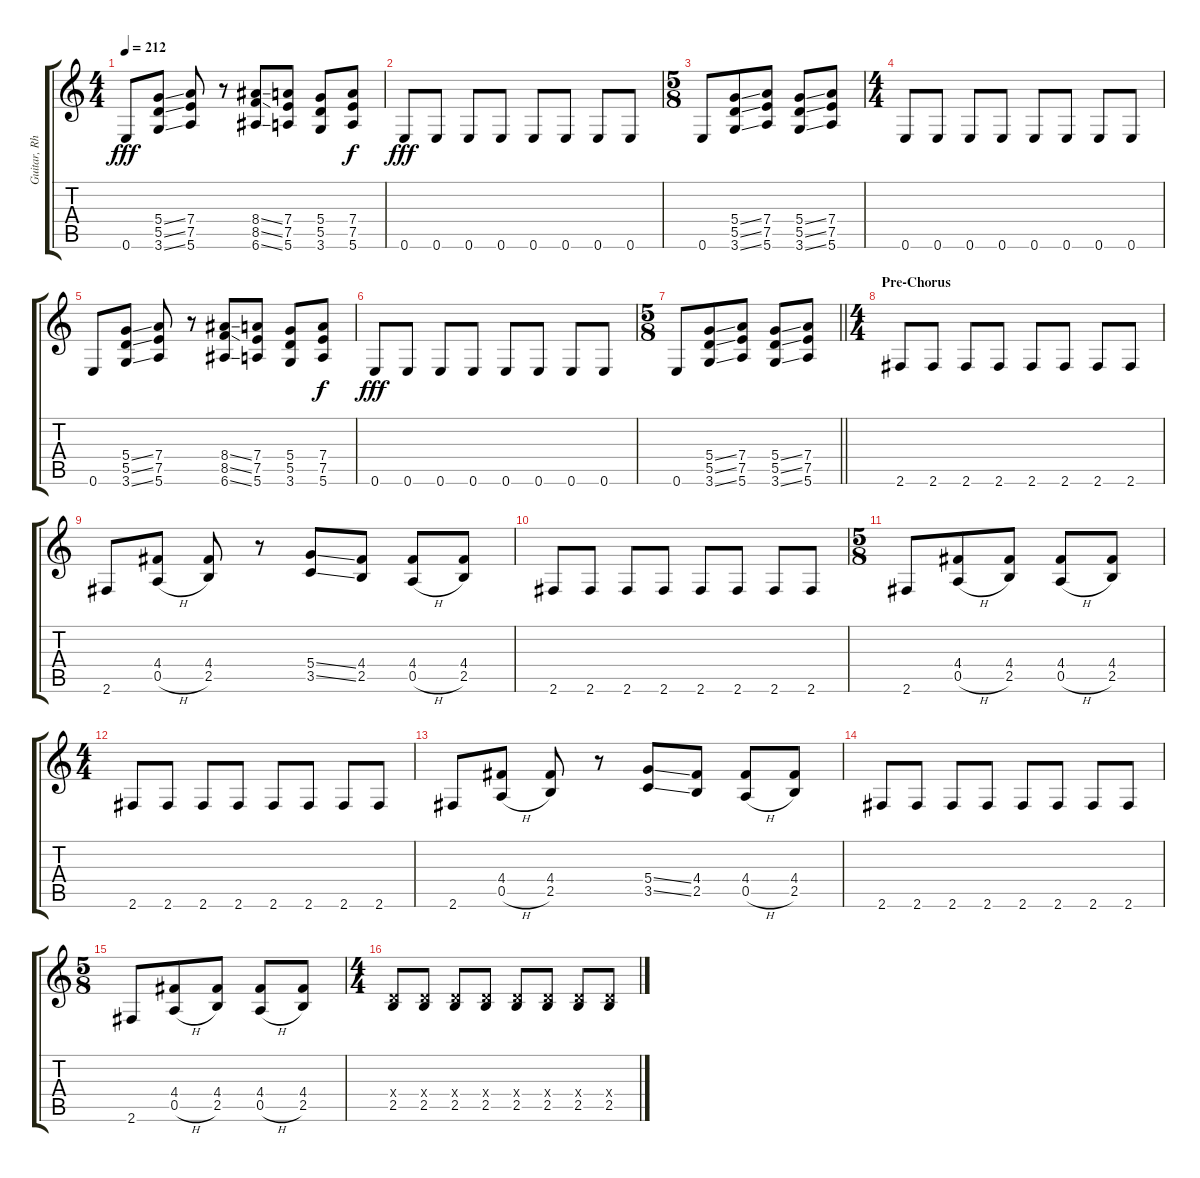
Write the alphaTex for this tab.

\track ("Guitar, Rhythm (Hetfield)" "Guitar, Rh") {instrument distortionguitar}
\staff {score tabs}
\tuning (E4 B3 G3 D3 A2 E2) {hide}
\ts (4 4)
\tempo 212
\clef g2
\ks c
0.6.8{dy fff} (5.4{ss} 5.5{ss} 3.6{ss}).8 (7.4 7.5 5.6).8 r.8 (8.4{ss} 8.5{ss} 6.6{ss}).8 (7.4 7.5 5.6).8 (5.4 5.5 3.6).8 (7.4 7.5 5.6).8{dy f} |
0.6.8{dy fff} 0.6.8 0.6.8 0.6.8 0.6.8 0.6.8 0.6.8 0.6.8 |
\ts (5 8)
0.6.8 (5.4{ss} 5.5{ss} 3.6{ss}).8 (7.4 7.5 5.6).8 (5.4{ss} 5.5{ss} 3.6{ss}).8 (7.4 7.5 5.6).8 |
\ts (4 4)
0.6.8 0.6.8 0.6.8 0.6.8 0.6.8 0.6.8 0.6.8 0.6.8 |
0.6.8 (5.4{ss} 5.5{ss} 3.6{ss}).8 (7.4 7.5 5.6).8 r.8 (8.4{ss} 8.5{ss} 6.6{ss}).8 (7.4 7.5 5.6).8 (5.4 5.5 3.6).8 (7.4 7.5 5.6).8{dy f} |
0.6.8{dy fff} 0.6.8 0.6.8 0.6.8 0.6.8 0.6.8 0.6.8 0.6.8 |
\ts (5 8)
\barLineRight lightlight
0.6.8 (5.4{ss} 5.5{ss} 3.6{ss}).8 (7.4 7.5 5.6).8 (5.4{ss} 5.5{ss} 3.6{ss}).8 (7.4 7.5 5.6).8 |
\ts (4 4)
\section ("" "Pre-Chorus")
2.6.8 2.6.8 2.6.8 2.6.8 2.6.8 2.6.8 2.6.8 2.6.8 |
2.6.8 (4.4 0.5{h}).8 (4.4 2.5).8 r.8 (5.4{ss} 3.5{ss}).8 (4.4 2.5).8 (4.4 0.5{h}).8 (4.4 2.5).8 |
2.6.8 2.6.8 2.6.8 2.6.8 2.6.8 2.6.8 2.6.8 2.6.8 |
\ts (5 8)
2.6.8 (4.4 0.5{h}).8 (4.4 2.5).8 (4.4 0.5{h}).8 (4.4 2.5).8 |
\ts (4 4)
2.6.8 2.6.8 2.6.8 2.6.8 2.6.8 2.6.8 2.6.8 2.6.8 |
2.6.8 (4.4 0.5{h}).8 (4.4 2.5).8 r.8 (5.4{ss} 3.5{ss}).8 (4.4 2.5).8 (4.4 0.5{h}).8 (4.4 2.5).8 |
2.6.8 2.6.8 2.6.8 2.6.8 2.6.8 2.6.8 2.6.8 2.6.8 |
\ts (5 8)
2.6.8 (4.4 0.5{h}).8 (4.4 2.5).8 (4.4 0.5{h}).8 (4.4 2.5).8 |
\ts (4 4)
(0.4{x} 2.5).8 (0.4{x} 2.5).8 (0.4{x} 2.5).8 (0.4{x} 2.5).8 (0.4{x} 2.5).8 (0.4{x} 2.5).8 (0.4{x} 2.5).8 (0.4{x} 2.5).8
